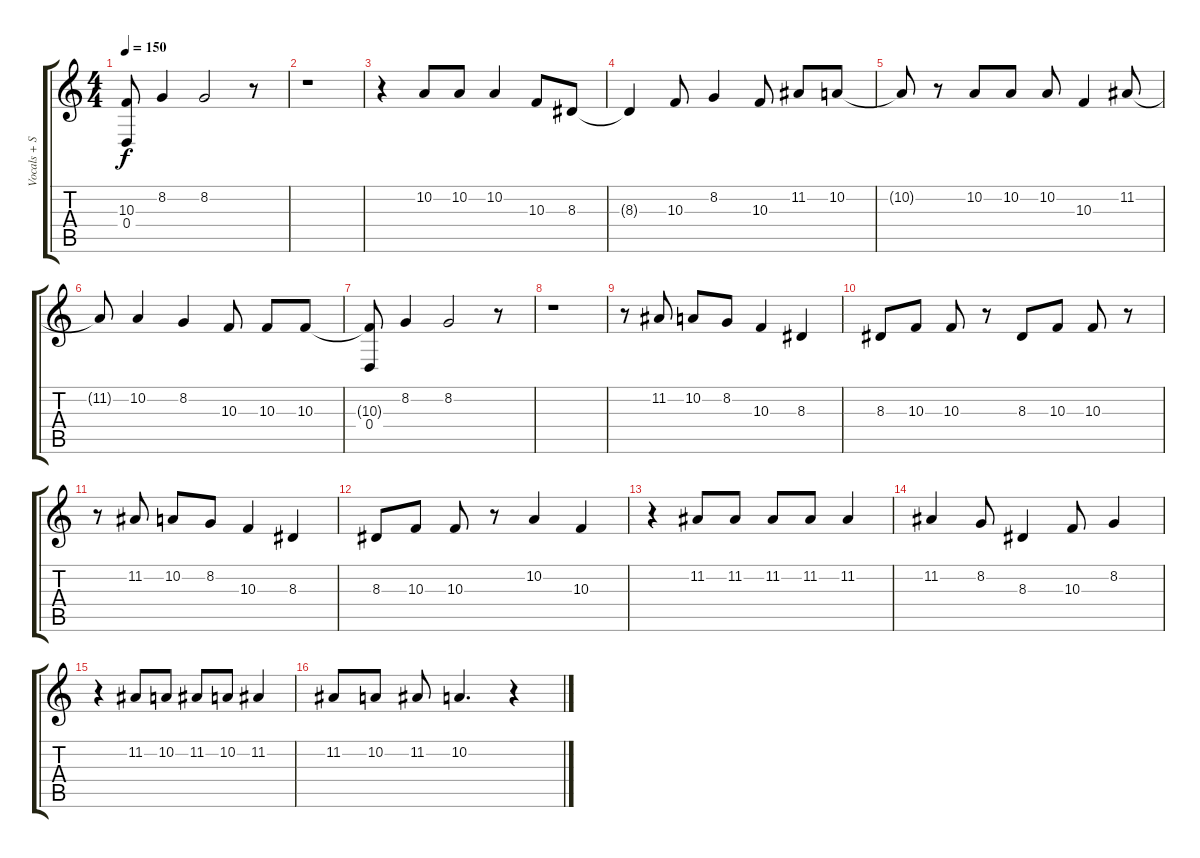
\track ("Vocals + Solo" "Vocals + S") {instrument drawbarorgan}
\staff {score tabs}
\tuning (E4 B3 G3 D3 A2 E2) {hide}
\ts (4 4)
\tempo 150
\clef g2
\ks c
(10.3{t} 0.4).8{dy f} 8.2.4 8.2.2 r.8 |
r.1 |
r.4 10.2.8 10.2.8 10.2.4 10.3.8 8.3.8 |
8.3{t}.4 10.3.8 8.2.4 10.3.8 11.2.8 10.2.8 |
10.2{t}.8 r.8 10.2.8 10.2.8 10.2.8 10.3.4 11.2.8 |
11.2{t}.8 10.2.4 8.2.4 10.3.8 10.3.8 10.3.8 |
(10.3{t} 0.4).8 8.2.4 8.2.2 r.8 |
r.1 |
r.8 11.2.8 10.2.8 8.2.8 10.3.4 8.3.4 |
8.3.8 10.3.8 10.3.8 r.8 8.3.8 10.3.8 10.3.8 r.8 |
r.8 11.2.8 10.2.8 8.2.8 10.3.4 8.3.4 |
8.3.8 10.3.8 10.3.8 r.8 10.2.4 10.3.4 |
r.4 11.2.8 11.2.8 11.2.8 11.2.8 11.2.4 |
11.2.4 8.2.8 8.3.4 10.3.8 8.2.4 |
r.4 11.2.8 10.2.8 11.2.8 10.2.8 11.2.4 |
11.2.8 10.2.8 11.2.8 10.2.4{d} r.4
